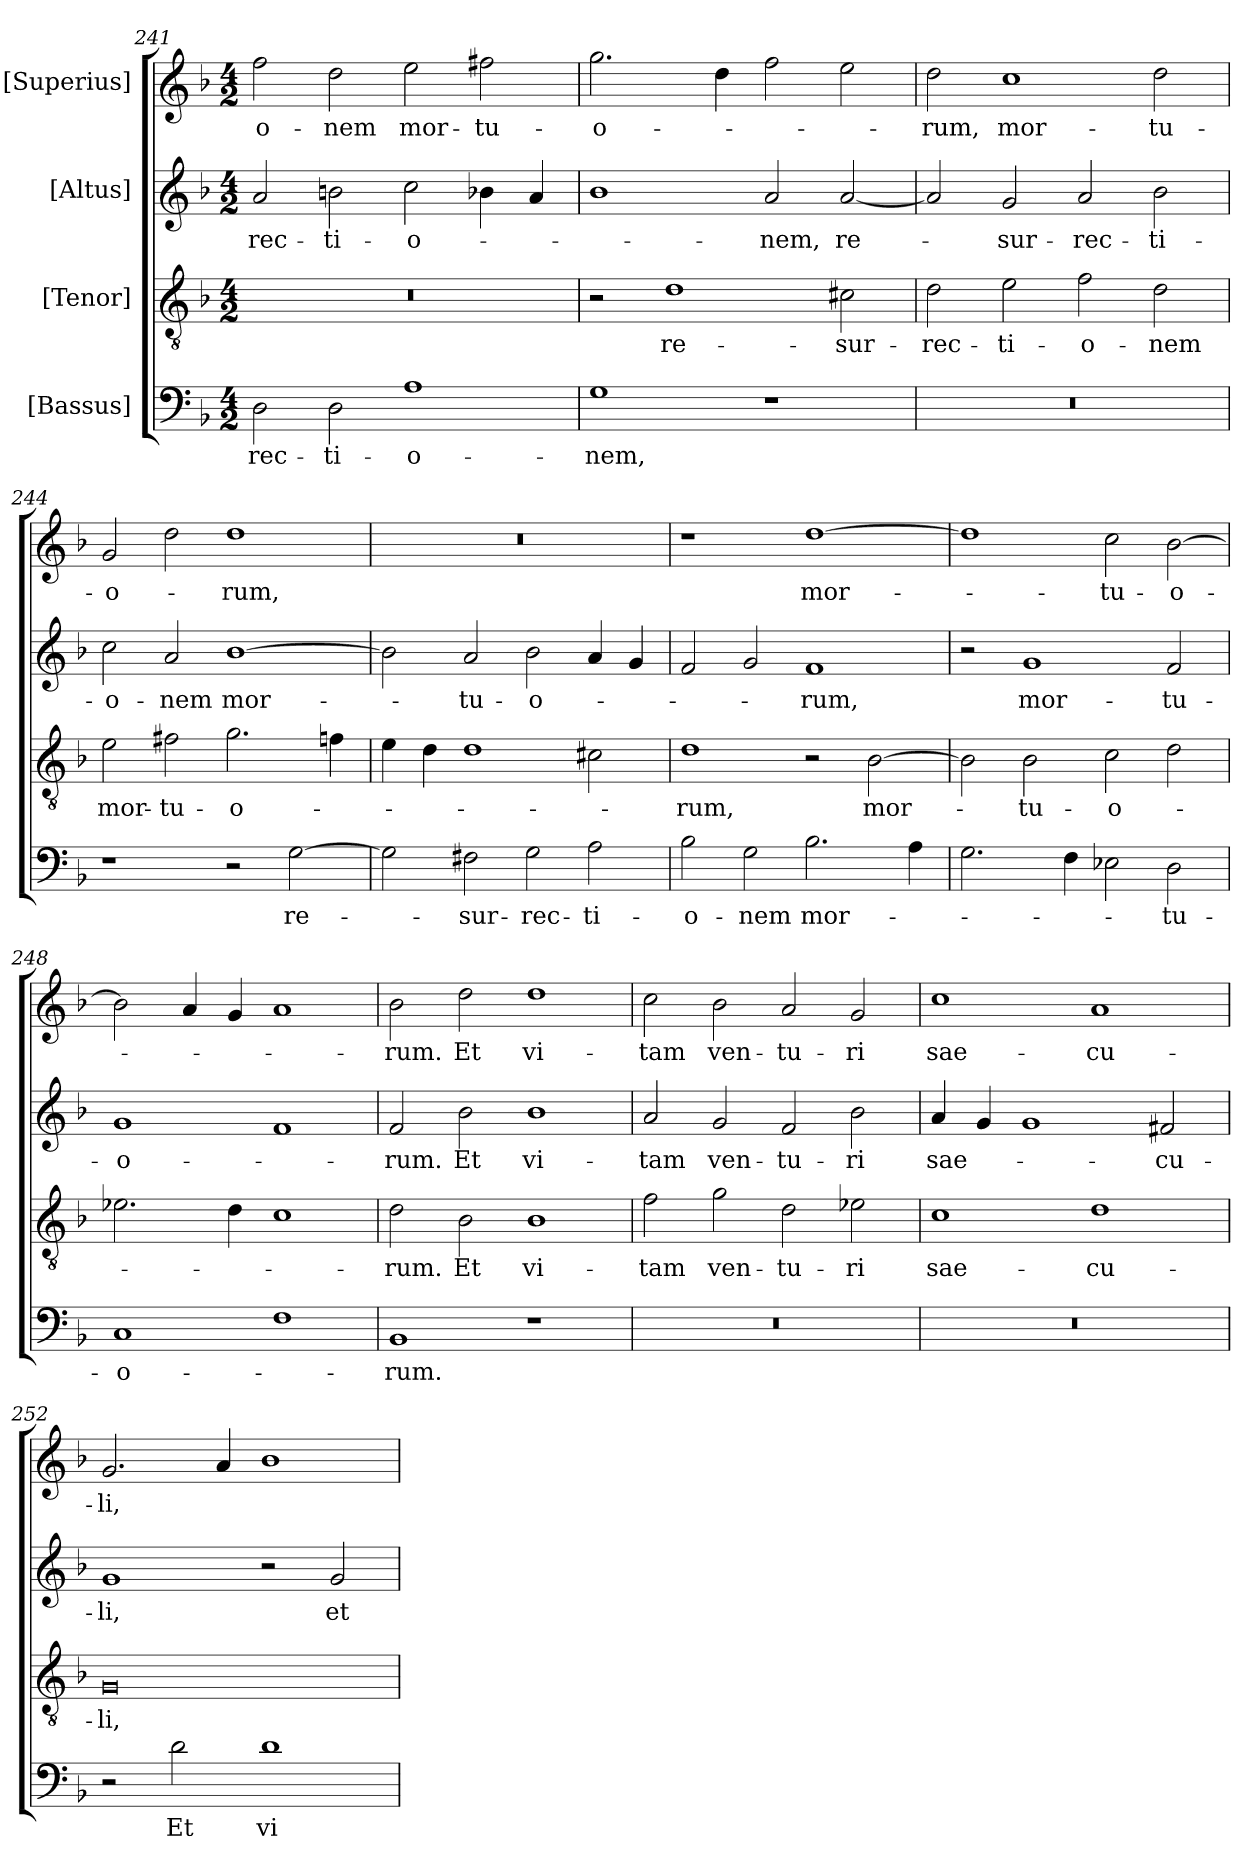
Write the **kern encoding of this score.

**kern	**text	**kern	**text	**kern	**text	**kern	**text
*part4	*part4	*part3	*part3	*part2	*part2	*part1	*part1
*staff4	*staff4	*staff3	*staff3	*staff2	*staff2	*staff1	*staff1
*I"[Bassus]	*	*I"[Tenor]	*	*I"[Altus]	*	*I"[Superius]	*
*clefF4	*	*clefGv2	*	*clefG2	*	*clefG2	*
*k[b-]	*	*k[b-]	*	*k[b-]	*	*k[b-]	*
*M4/2	*	*M4/2	*	*M4/2	*	*M4/2	*
=241	=241	=241	=241	=241	=241	=241	=241
2D\	-rec-	0r	.	2a/	-rec-	2ff\	-o-
2D\	-ti-	.	.	2bn\	-ti-	2dd\	-nem
1A\	-o-	.	.	2cc\	-o-	2ee\	mor-
.	.	.	.	4b-X\	.	2ff#X\	-tu-
.	.	.	.	4a/	.	.	.
=242	=242	=242	=242	=242	=242	=242	=242
1G\	-nem,	2r	.	1b-\	.	2.gg\	-o-
.	.	1d\	re-	.	.	.	.
.	.	.	.	.	.	4dd\	.
1r	.	.	.	2a/	-nem,	2ff\	.
.	.	2c#X\	-sur-	[2a/	re-	2ee\	.
=243	=243	=243	=243	=243	=243	=243	=243
0r	.	2d\	-rec-	2a/]	.	2dd\	-rum,
.	.	2e\	-ti-	2g/	-sur-	1cc\	mor-
.	.	2f\	-o-	2a/	-rec-	.	.
.	.	2d\	-nem	2b-\	-ti-	2dd\	-tu-
=244	=244	=244	=244	=244	=244	=244	=244
1r	.	2e\	mor-	2cc\	-o-	2g/	-o-
.	.	2f#X\	-tu-	2a/	-nem	2dd\	.
2r	.	2.g\	-o-	[1b-\	mor-	1dd\	-rum,
[2G\	re-	.	.	.	.	.	.
.	.	4f\	.	.	.	.	.
=245	=245	=245	=245	=245	=245	=245	=245
2G\]	.	4e\	.	2b-\]	.	0r	.
.	.	4d\	.	.	.	.	.
2F#X\	-sur-	1d\	.	2a/	-tu-	.	.
2G\	-rec-	.	.	2b-\	-o-	.	.
2A\	-ti-	2c#X\	.	4a/	.	.	.
.	.	.	.	4g/	.	.	.
=246	=246	=246	=246	=246	=246	=246	=246
2B-\	-o-	1d\	-rum,	2f/	.	1r	.
2G\	-nem	.	.	2g/	.	.	.
2.B-\	mor-	2r	.	1f/	-rum,	[1dd\	mor-
.	.	[2B-\	mor-	.	.	.	.
4A\	.	.	.	.	.	.	.
=247	=247	=247	=247	=247	=247	=247	=247
2.G\	.	2B-\]	.	2r	.	1dd\]	.
.	.	2B-\	-tu-	1g/	mor-	.	.
4F\	.	.	.	.	.	.	.
2E-X\	.	2c\	-o-	.	.	2cc\	-tu-
2D\	-tu-	2d\	.	2f/	-tu-	[2b-\	-o-
=248	=248	=248	=248	=248	=248	=248	=248
1C/	-o-	2.e-X\	.	1g/	-o-	2b-\]	.
.	.	.	.	.	.	4a/	.
.	.	4d\	.	.	.	4g/	.
1F\	.	1c\	.	1f/	.	1a/	.
=249	=249	=249	=249	=249	=249	=249	=249
1BB-/	-rum.	2d\	-rum.	2f/	-rum.	2b-\	-rum.
.	.	2B-\	Et	2b-\	Et	2dd\	Et
1r	.	1B-\	vi-	1b-\	vi-	1dd\	vi-
=250	=250	=250	=250	=250	=250	=250	=250
0r	.	2f\	-tam	2a/	-tam	2cc\	-tam
.	.	2g\	ven-	2g/	ven-	2b-\	ven-
.	.	2d\	-tu-	2f/	-tu-	2a/	-tu-
.	.	2e-X\	-ri	2b-\	-ri	2g/	-ri
=251	=251	=251	=251	=251	=251	=251	=251
0r	.	1c\	sae-	4a/	sae-	1cc\	sae-
.	.	.	.	4g/	.	.	.
.	.	.	.	1g/	.	.	.
.	.	1d\	-cu-	.	.	1a/	-cu-
.	.	.	.	2f#X/	-cu-	.	.
=252	=252	=252	=252	=252	=252	=252	=252
2r	.	0G/	-li,	1g/	-li,	2.g/	-li,
2d\	Et	.	.	.	.	.	.
.	.	.	.	.	.	4a/	.
1d\	vi-	.	.	2r	.	1b-\	.
.	.	.	.	2g/	et	.	.
=	=	=	=	=	=	=	=
*-	*-	*-	*-	*-	*-	*-	*-
